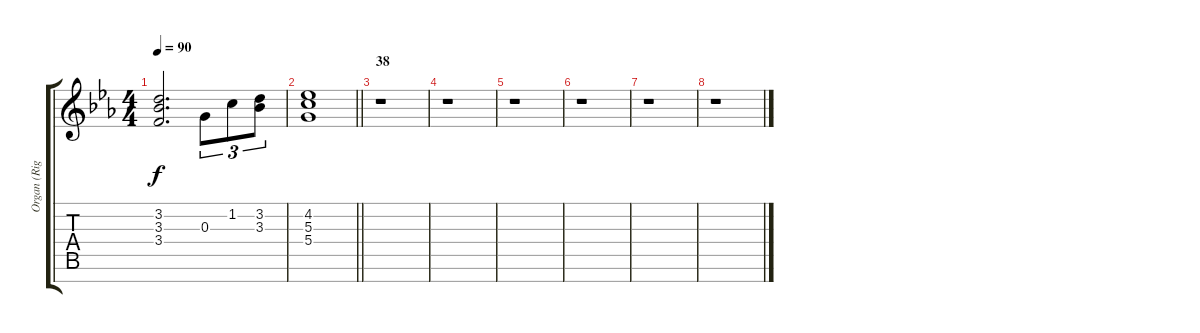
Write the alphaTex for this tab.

\track ("Organ (Right Hand)" "Organ (Rig") {instrument churchorgan}
\staff {score tabs}
\tuning (E5 B4 G4 D4 A3 E3 B2) {hide}
\ts (4 4)
\tempo 90
\clef g2
\ks eb
(3.2 3.3 3.4).2{d dy f} 0.3.8{tu (3 2)} 1.2.8{tu (3 2)} (3.2 3.3).8{tu (3 2)} |
\barLineRight lightlight
(4.2 5.3 5.4).1 |
\section ("" "38")
r.1 |
r.1 |
r.1 |
r.1 |
r.1 |
r.1
